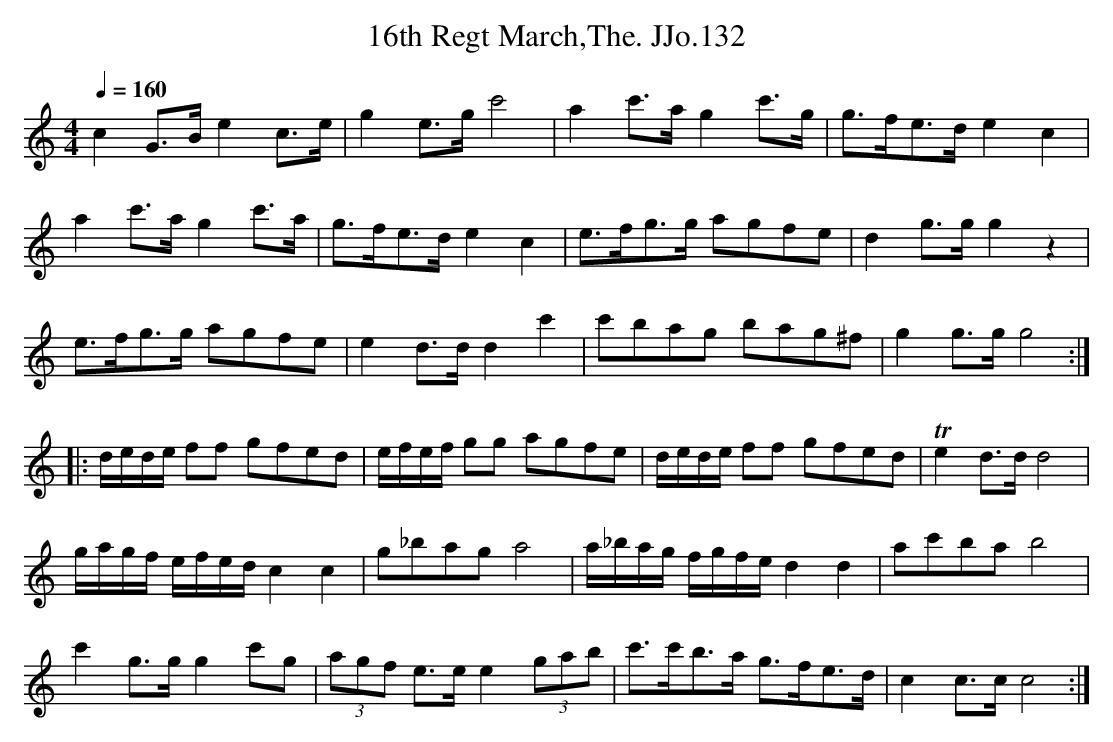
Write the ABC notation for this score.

X:1
T:16th Regt March,The. JJo.132
M:4/4
L:1/8
Q:1/4=160
K:C major
c2G>B e2c>e|g2e>g c'4|a2c'>a g2c'>g|g>fe>de2c2|!
a2c'>a g2c'>a|g>fe>de2c2|e>fg>g agfe|d2g>gg2z2|!
e>fg>g agfe|e2d>dd2c'2|c'bag bag^f|g2g>gg4::!
d/e/d/e/ ff gfed|e/f/e/f/ gg agfe|d/e/d/e/ ff gfed|Te2d>dd4|!
g/a/g/f/ e/f/e/d/ c2c2|g_bag a4|a/_b/a/g/ f/g/f/e/ d2d2|ac'bab4|!
c'2g>gg2c'g|(3agf e>ee2 (3gab|c'>c'b>a g>fe>d|c2c>cc4:|
